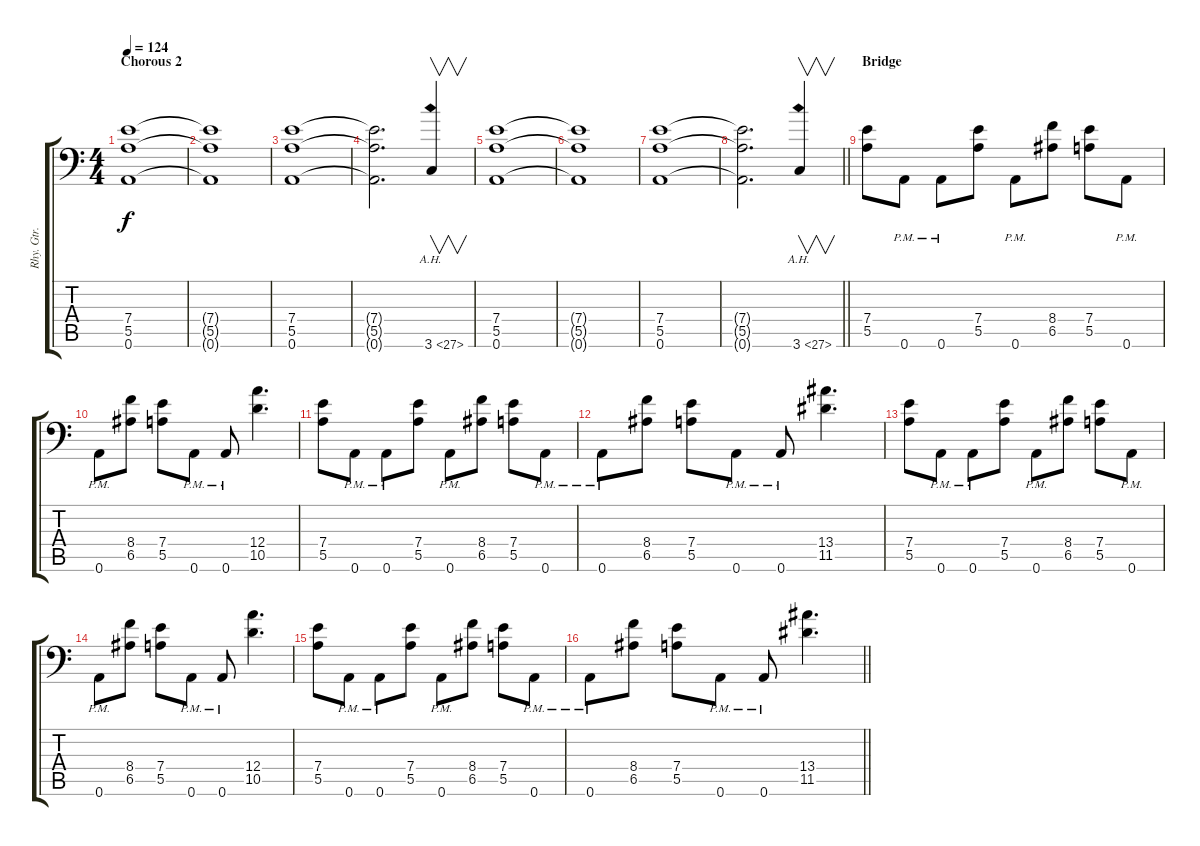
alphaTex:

\track ("Rhy. Gtr. 2" "Rhy. Gtr. ") {instrument distortionguitar}
\staff {score tabs}
\tuning (B3 Gb3 D3 A2 E2 A1) {hide}
\ts (4 4)
\section ("" "Chorous 2")
\tempo 124
\clef f4
\ks c
(7.4 5.5 0.6).1{dy f} |
(7.4{t} 5.5{t} 0.6{t}).1 |
(7.4 5.5 0.6).1 |
(7.4{t} 5.5{t} 0.6{t}).2{d} 3.6{ah 24}.4{v} |
(7.4 5.5 0.6).1 |
(7.4{t} 5.5{t} 0.6{t}).1 |
(7.4 5.5 0.6).1 |
\barLineRight lightlight
(7.4{t} 5.5{t} 0.6{t}).2{d} 3.6{ah 24}.4{v} |
\section ("" "Bridge")
(7.4 5.5).8 0.6{pm}.8 0.6{pm}.8 (7.4 5.5).8 0.6{pm}.8 (8.4 6.5).8 (7.4 5.5).8 0.6{pm}.8 |
0.6{pm}.8 (8.4 6.5).8 (7.4 5.5).8 0.6{pm}.8 0.6{pm}.8 (12.4 10.5).4{d} |
(7.4 5.5).8 0.6{pm}.8 0.6{pm}.8 (7.4 5.5).8 0.6{pm}.8 (8.4 6.5).8 (7.4 5.5).8 0.6{pm}.8 |
0.6{pm}.8 (8.4 6.5).8 (7.4 5.5).8 0.6{pm}.8 0.6{pm}.8 (13.4 11.5).4{d} |
(7.4 5.5).8 0.6{pm}.8 0.6{pm}.8 (7.4 5.5).8 0.6{pm}.8 (8.4 6.5).8 (7.4 5.5).8 0.6{pm}.8 |
0.6{pm}.8 (8.4 6.5).8 (7.4 5.5).8 0.6{pm}.8 0.6{pm}.8 (12.4 10.5).4{d} |
(7.4 5.5).8 0.6{pm}.8 0.6{pm}.8 (7.4 5.5).8 0.6{pm}.8 (8.4 6.5).8 (7.4 5.5).8 0.6{pm}.8 |
\barLineRight lightlight
0.6{pm}.8 (8.4 6.5).8 (7.4 5.5).8 0.6{pm}.8 0.6{pm}.8 (13.4 11.5).4{d}
